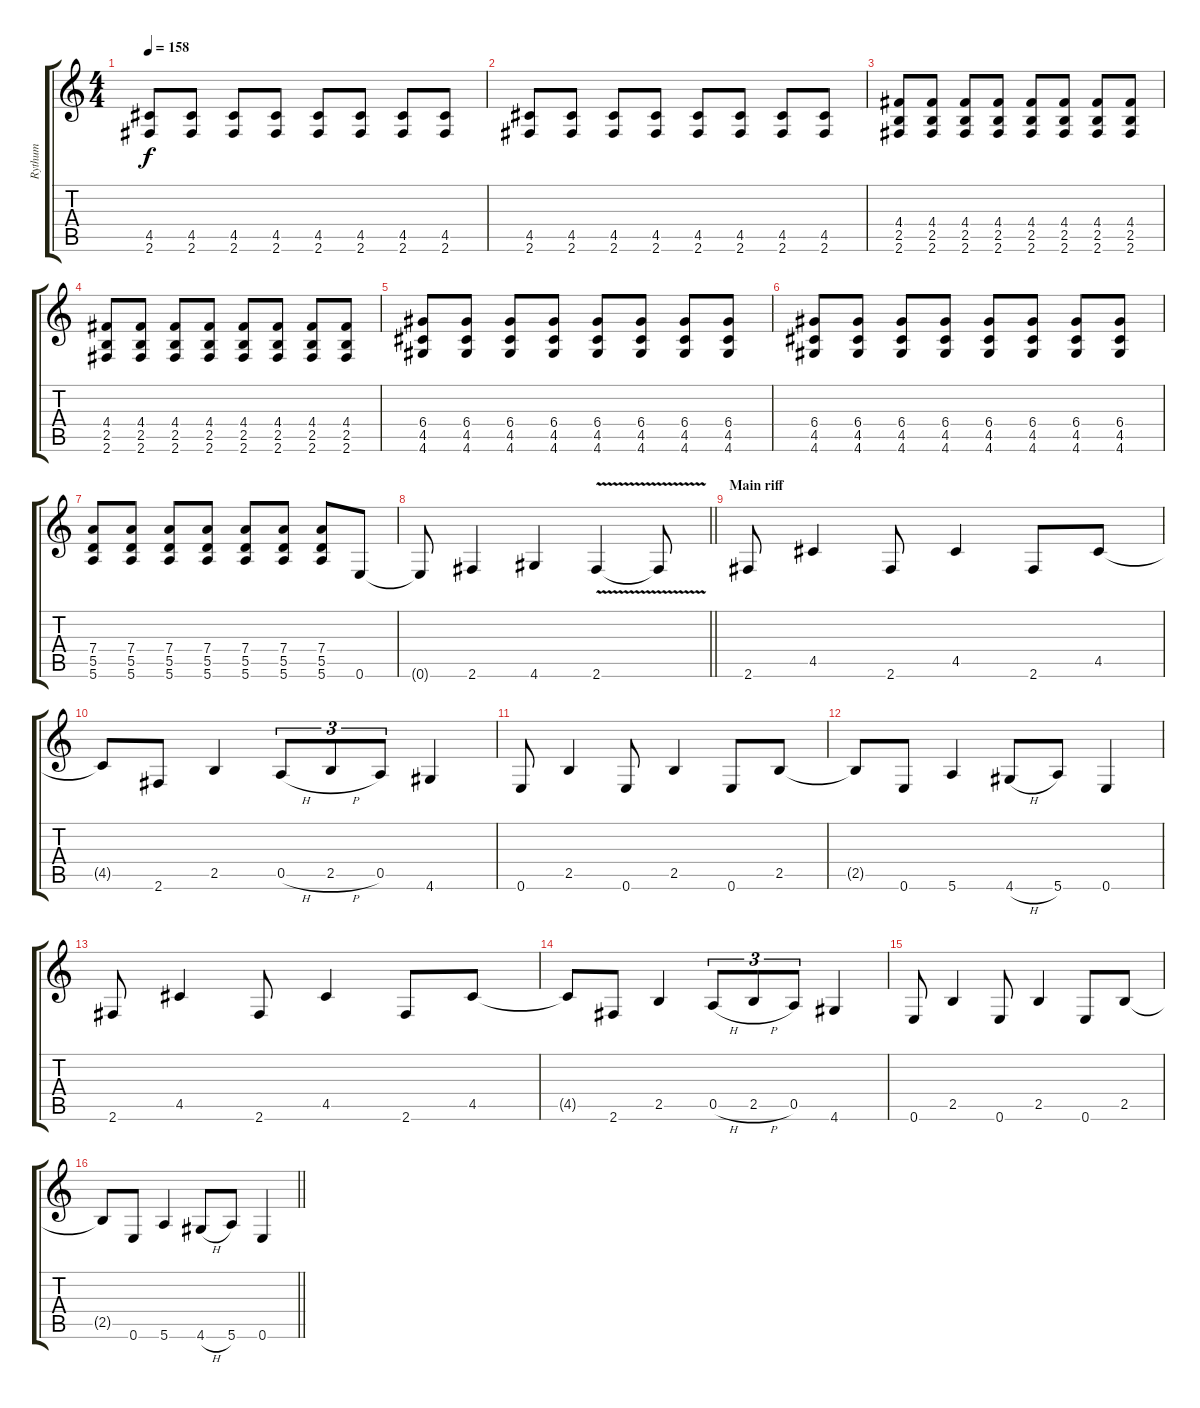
\track ("Rythum" "Rythum") {instrument distortionguitar}
\staff {score tabs}
\tuning (E4 B3 G3 D3 A2 E2) {hide}
\ts (4 4)
\tempo 158
\clef g2
\ks c
(4.5 2.6).8{dy f} (4.5 2.6).8 (4.5 2.6).8 (4.5 2.6).8 (4.5 2.6).8 (4.5 2.6).8 (4.5 2.6).8 (4.5 2.6).8 |
(4.5 2.6).8 (4.5 2.6).8 (4.5 2.6).8 (4.5 2.6).8 (4.5 2.6).8 (4.5 2.6).8 (4.5 2.6).8 (4.5 2.6).8 |
(4.4 2.5 2.6).8 (4.4 2.5 2.6).8 (4.4 2.5 2.6).8 (4.4 2.5 2.6).8 (4.4 2.5 2.6).8 (4.4 2.5 2.6).8 (4.4 2.5 2.6).8 (4.4 2.5 2.6).8 |
(4.4 2.5 2.6).8 (4.4 2.5 2.6).8 (4.4 2.5 2.6).8 (4.4 2.5 2.6).8 (4.4 2.5 2.6).8 (4.4 2.5 2.6).8 (4.4 2.5 2.6).8 (4.4 2.5 2.6).8 |
(6.4 4.5 4.6).8 (6.4 4.5 4.6).8 (6.4 4.5 4.6).8 (6.4 4.5 4.6).8 (6.4 4.5 4.6).8 (6.4 4.5 4.6).8 (6.4 4.5 4.6).8 (6.4 4.5 4.6).8 |
(6.4 4.5 4.6).8 (6.4 4.5 4.6).8 (6.4 4.5 4.6).8 (6.4 4.5 4.6).8 (6.4 4.5 4.6).8 (6.4 4.5 4.6).8 (6.4 4.5 4.6).8 (6.4 4.5 4.6).8 |
(7.4 5.5 5.6).8 (7.4 5.5 5.6).8 (7.4 5.5 5.6).8 (7.4 5.5 5.6).8 (7.4 5.5 5.6).8 (7.4 5.5 5.6).8 (7.4 5.5 5.6).8 0.6.8 |
\barLineRight lightlight
0.6{t}.8 2.6.4 4.6.4 2.6{v}.4 2.6{t}.8 |
\section ("" "Main riff")
2.6.8 4.5.4 2.6.8 4.5.4 2.6.8 4.5.8 |
4.5{t}.8 2.6.8 2.5.4 0.5{h}.8{tu (3 2)} 2.5{h}.8{tu (3 2)} 0.5.8{tu (3 2)} 4.6.4 |
0.6.8 2.5.4 0.6.8 2.5.4 0.6.8 2.5.8 |
2.5{t}.8 0.6.8 5.6.4 4.6{h}.8 5.6.8 0.6.4 |
2.6.8 4.5.4 2.6.8 4.5.4 2.6.8 4.5.8 |
4.5{t}.8 2.6.8 2.5.4 0.5{h}.8{tu (3 2)} 2.5{h}.8{tu (3 2)} 0.5.8{tu (3 2)} 4.6.4 |
0.6.8 2.5.4 0.6.8 2.5.4 0.6.8 2.5.8 |
\barLineRight lightlight
2.5{t}.8 0.6.8 5.6.4 4.6{h}.8 5.6.8 0.6.4
